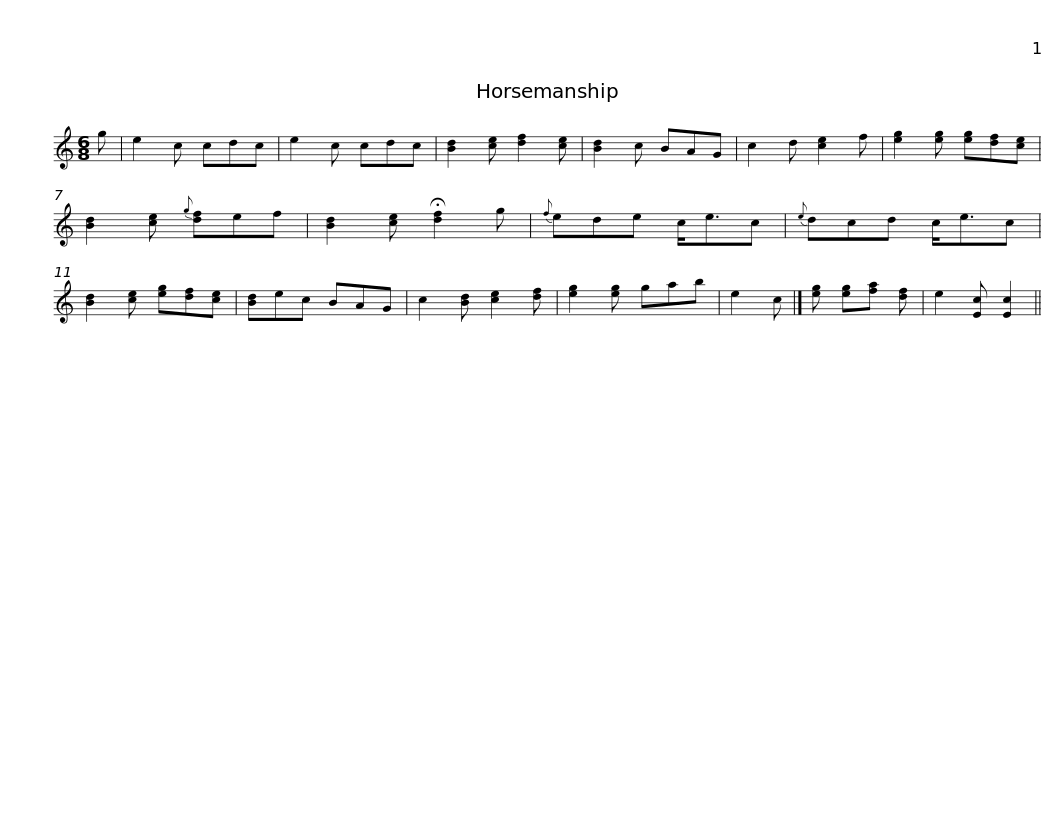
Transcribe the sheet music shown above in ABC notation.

X:1
L:1/8
M:6/8
I:linebreak $
K:C
V:1 treble
V:1
 g | e2 c cdc | e2 c cdc | [Bd]2 [ce] [df]2 [ce] | [Bd]2 c BAG | %5
 c2 d [ce]2 f | [eg]2 [eg] [eg][df][ce] | [Bd]2 [ce]{g} [df]ef | [Bd]2 [ce] !fermata![df]2 g |${f} ede c<ec | %10
{e} dcd c<ec | [Bd]2 [ce] [eg][df][ce] | [Bd]ec BAG | c2 [Bd] [ce]2 [df] | [eg]2 [eg] gab | %15
 e2 c |] [eg] [eg][fa] [df] | e2 [Ec] [Ec]2 || %18
